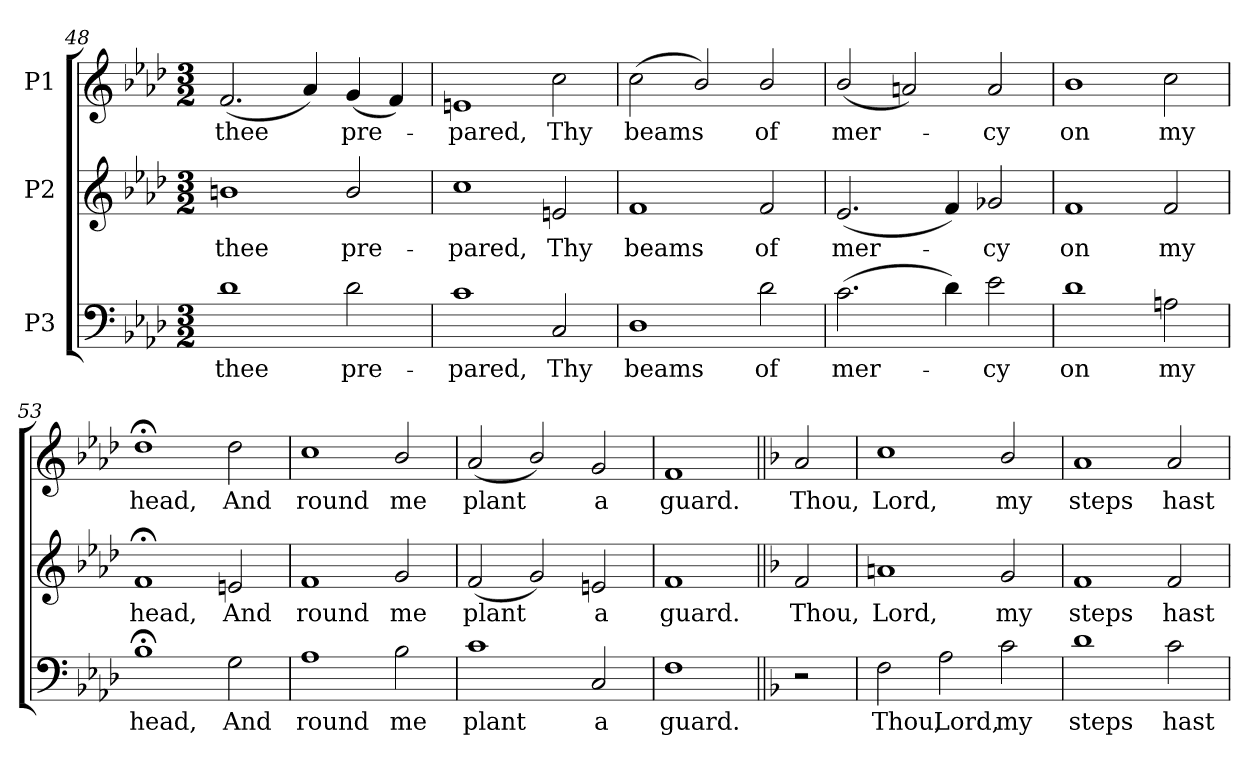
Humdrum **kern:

**kern	**text	**kern	**text	**kern	**text
*part3	*part3	*part2	*part2	*part1	*part1
*staff3	*staff3	*staff2	*staff2	*staff1	*staff1
*I"P3	*	*I"P2	*	*I"P1	*
!!LO:LB:g=z
*clefF4	*	*clefG2	*	*clefG2	*
*k[b-e-a-d-]	*	*k[b-e-a-d-]	*	*k[b-e-a-d-]	*
*f:	*	*f:	*	*f:	*
*M3/2	*	*M3/2	*	*M3/2	*
=48	=48	=48	=48	=48	=48
!	!LO:LY:b:color=#000000	!	!	!	!
!	!	!	!LO:LY:b:color=#000000	!	!
!	!	!	!	!	!LO:LY:b:color=#000000
1d-i	thee	1bni	thee	(2.fi/	thee
.	.	.	.	4a-i/)	.
!	!LO:LY:b:color=#000000	!	!	!	!
!	!	!	!LO:LY:b:color=#000000	!	!
!	!	!	!	!	!LO:LY:b:color=#000000
2d-i\	pre-	2bi/	pre-	(4gi/	pre-
.	.	.	.	4fi/)	.
=49	=49	=49	=49	=49	=49
!	!LO:LY:b:color=#000000	!	!	!	!
!	!	!	!LO:LY:b:color=#000000	!	!
!	!	!	!	!	!LO:LY:b:color=#000000
1ci	-pared,	1cci	-pared,	1eni	-pared,
!	!LO:LY:b:color=#000000	!	!	!	!
!	!	!	!LO:LY:b:color=#000000	!	!
!	!	!	!	!	!LO:LY:b:color=#000000
2Ci/	Thy	2eni/	Thy	2cci\	Thy
=50	=50	=50	=50	=50	=50
!	!LO:LY:b:color=#000000	!	!	!	!
!	!	!	!LO:LY:b:color=#000000	!	!
!	!	!	!	!	!LO:LY:b:color=#000000
1D-i	beams	1fi	beams	(2cci\	beams
.	.	.	.	2b-i/)	.
!	!LO:LY:b:color=#000000	!	!	!	!
!	!	!	!LO:LY:b:color=#000000	!	!
!	!	!	!	!	!LO:LY:b:color=#000000
2d-i\	of	2fi/	of	2b-i/	of
=51	=51	=51	=51	=51	=51
!	!LO:LY:b:color=#000000	!	!	!	!
!	!	!	!LO:LY:b:color=#000000	!	!
!	!	!	!	!	!LO:LY:b:color=#000000
(2.ci\	mer-	(2.e-i/	mer-	(2b-i/	mer-
.	.	.	.	2ani/)	.
4d-i\)	.	4fi/)	.	.	.
!	!LO:LY:b:color=#000000	!	!	!	!
!	!	!	!LO:LY:b:color=#000000	!	!
!	!	!	!	!	!LO:LY:b:color=#000000
2e-i\	-cy	2g-Xi/	-cy	2ai/	-cy
=52	=52	=52	=52	=52	=52
!	!LO:LY:b:color=#000000	!	!	!	!
!	!	!	!LO:LY:b:color=#000000	!	!
!	!	!	!	!	!LO:LY:b:color=#000000
1d-i	on	1fi	on	1b-i	on
!	!LO:LY:b:color=#000000	!	!	!	!
!	!	!	!LO:LY:b:color=#000000	!	!
!	!	!	!	!	!LO:LY:b:color=#000000
2Ani\	my	2fi/	my	2cci\	my
=53	=53	=53	=53	=53	=53
!	!LO:LY:b:color=#000000	!	!	!	!
!	!	!	!LO:LY:b:color=#000000	!	!
!	!	!	!	!	!LO:LY:b:color=#000000
1B-;i	head,	1f;i	head,	1dd-;i	head,
!	!LO:LY:b:color=#000000	!	!	!	!
!	!	!	!LO:LY:b:color=#000000	!	!
!	!	!	!	!	!LO:LY:b:color=#000000
2Gi\	And	2eni/	And	2dd-i\	And
!!LO:PB:g=z
=54	=54	=54	=54	=54	=54
!	!LO:LY:b:color=#000000	!	!	!	!
!	!	!	!LO:LY:b:color=#000000	!	!
!	!	!	!	!	!LO:LY:b:color=#000000
1A-i	round	1fi	round	1cci	round
!	!LO:LY:b:color=#000000	!	!	!	!
!	!	!	!LO:LY:b:color=#000000	!	!
!	!	!	!	!	!LO:LY:b:color=#000000
2B-i\	me	2gi/	me	2b-i/	me
=55	=55	=55	=55	=55	=55
!	!LO:LY:b:color=#000000	!	!	!	!
!	!	!	!LO:LY:b:color=#000000	!	!
!	!	!	!	!	!LO:LY:b:color=#000000
1ci	plant	(2fi/	plant	(2a-i/	plant
.	.	2gi/)	.	2b-i/)	.
!	!LO:LY:b:color=#000000	!	!	!	!
!	!	!	!LO:LY:b:color=#000000	!	!
!	!	!	!	!	!LO:LY:b:color=#000000
2Ci/	a	2eni/	a	2gi/	a
=56	=56	=56	=56	=56	=56
!	!LO:LY:b:color=#000000	!	!	!	!
!	!	!	!LO:LY:b:color=#000000	!	!
!	!	!	!	!	!LO:LY:b:color=#000000
1Fi	guard.	1fi	guard.	1fi	guard.
=57||	=57||	=57||	=57||	=57||	=57||
*k[b-]	*	*k[b-]	*	*k[b-]	*
*F:	*	*F:	*	*F:	*
!	!	!	!LO:LY:b:color=#000000	!	!
!	!	!	!	!	!LO:LY:b:color=#000000
2r	.	2fi/	Thou,	2ai/	Thou,
=58	=58	=58	=58	=58	=58
!	!LO:LY:b:color=#000000	!	!	!	!
!	!	!	!LO:LY:b:color=#000000	!	!
!	!	!	!	!	!LO:LY:b:color=#000000
2Fi\	Thou,	1ani	Lord,	1cci	Lord,
!	!LO:LY:b:color=#000000	!	!	!	!
2Ai\	Lord,	.	.	.	.
!	!LO:LY:b:color=#000000	!	!	!	!
!	!	!	!LO:LY:b:color=#000000	!	!
!	!	!	!	!	!LO:LY:b:color=#000000
2ci\	my	2gi/	my	2b-i/	my
=59	=59	=59	=59	=59	=59
!	!LO:LY:b:color=#000000	!	!	!	!
!	!	!	!LO:LY:b:color=#000000	!	!
!	!	!	!	!	!LO:LY:b:color=#000000
1di	steps	1fi	steps	1ai	steps
!	!LO:LY:b:color=#000000	!	!	!	!
!	!	!	!LO:LY:b:color=#000000	!	!
!	!	!	!	!	!LO:LY:b:color=#000000
2ci\	hast	2fi/	hast	2ai/	hast
=	=	=	=	=	=
*-	*-	*-	*-	*-	*-
